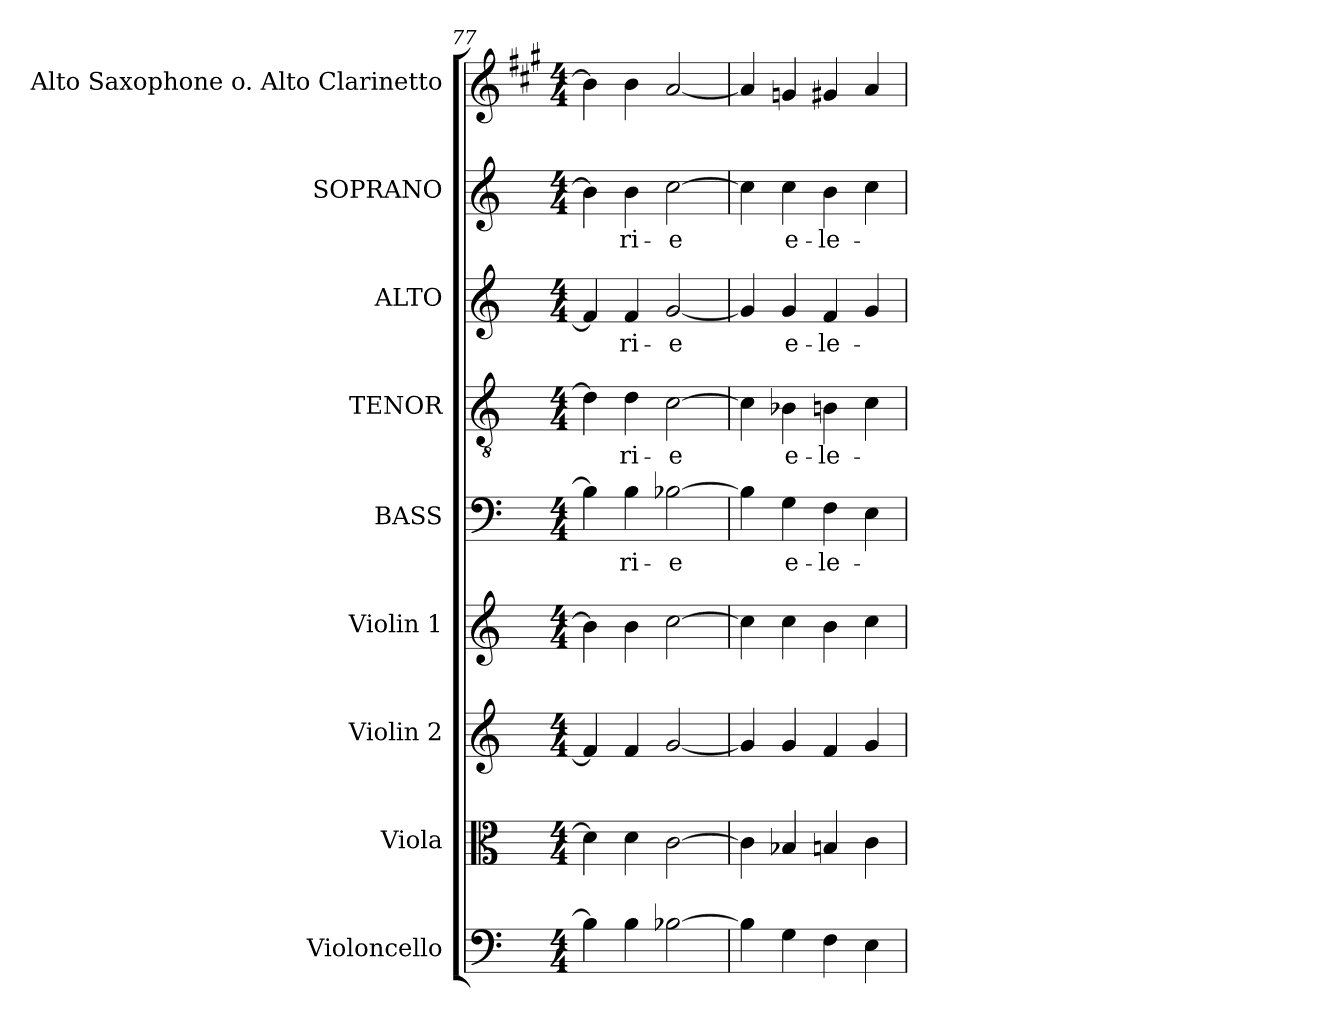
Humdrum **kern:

**kern	**kern	**kern	**kern	**kern	**text	**kern	**text	**kern	**text	**kern	**text	**kern
*part9	*part8	*part7	*part6	*part5	*part5	*part4	*part4	*part3	*part3	*part2	*part2	*part1
*staff9	*staff8	*staff7	*staff6	*staff5	*staff5	*staff4	*staff4	*staff3	*staff3	*staff2	*staff2	*staff1
*I"Violoncello	*I"Viola	*I"Violin 2	*I"Violin 1	*I"BASS	*	*I"TENOR	*	*I"ALTO	*	*I"SOPRANO	*	*I"Alto Saxophone o. Alto Clarinetto
*I'Vc.	*I'Vla.	*I'Vln. 2	*I'Vln. 1	*I'B.	*	*I'T.	*	*I'A.	*	*I'S.	*	*I'Alto Sax. o. Alto Clar.
*clefF4	*clefC3	*clefG2	*clefG2	*clefF4	*	*clefGv2	*	*clefG2	*	*clefG2	*	*clefG2
*	*	*	*	*	*	*ITrd7c12	*	*	*	*	*	*ITrd5c9
*k[]	*k[]	*k[]	*k[]	*k[]	*	*k[]	*	*k[]	*	*k[]	*	*k[]
*C:	*C:	*C:	*C:	*C:	*	*C:	*	*C:	*	*C:	*	*C:
*M4/4	*M4/4	*M4/4	*M4/4	*M4/4	*	*M4/4	*	*M4/4	*	*M4/4	*	*M4/4
=77	=77	=77	=77	=77	=77	=77	=77	=77	=77	=77	=77	=77
4Bi\]	4di\]	4fi/]	4bi\]	4Bi\]	.	4Di\]	.	4fi/]	.	4bi\]	.	4di\]
!	!	!	!	!	!LO:LY:b:color=#000000	!	!	!	!	!	!	!
!	!	!	!	!	!	!	!LO:LY:b:color=#000000	!	!	!	!	!
!	!	!	!	!	!	!	!	!	!LO:LY:b:color=#000000	!	!	!
!	!	!	!	!	!	!	!	!	!	!	!LO:LY:b:color=#000000	!
4Bi\	4di\	4fi/	4bi\	4Bi\	-ri-	4Di\	-ri-	4fi/	-ri-	4bi\	-ri-	4di\
!	!	!	!	!	!LO:LY:b:color=#000000	!	!	!	!	!	!	!
!	!	!	!	!	!	!	!LO:LY:b:color=#000000	!	!	!	!	!
!	!	!	!	!	!	!	!	!	!LO:LY:b:color=#000000	!	!	!
!	!	!	!	!	!	!	!	!	!	!	!LO:LY:b:color=#000000	!
[>2B-Xi\	[>2ci\	[<2gi/	[>2cci\	[>2B-Xi\	-e	[>2Ci\	-e	[<2gi/	-e	[>2cci\	-e	[<2ci/
=78	=78	=78	=78	=78	=78	=78	=78	=78	=78	=78	=78	=78
4B-i\]	4ci\]	4gi/]	4cci\]	4B-i\]	.	4Ci\]	.	4gi/]	.	4cci\]	.	4ci/]
!	!	!	!	!	!LO:LY:b:color=#000000	!	!	!	!	!	!	!
!	!	!	!	!	!	!	!LO:LY:b:color=#000000	!	!	!	!	!
!	!	!	!	!	!	!	!	!	!LO:LY:b:color=#000000	!	!	!
!	!	!	!	!	!	!	!	!	!	!	!LO:LY:b:color=#000000	!
4Gi\	4B-Xi/	4gi/	4cci\	4Gi\	e-	4BB-Xi\	e-	4gi/	e-	4cci\	e-	4B-Xi/
!	!	!	!	!	!LO:LY:b:color=#000000	!	!	!	!	!	!	!
!	!	!	!	!	!	!	!LO:LY:b:color=#000000	!	!	!	!	!
!	!	!	!	!	!	!	!	!	!LO:LY:b:color=#000000	!	!	!
!	!	!	!	!	!	!	!	!	!	!	!LO:LY:b:color=#000000	!
4Fi\	4Bni/	4fi/	4bi\	4Fi\	-le-	4BBni\	-le-	4fi/	-le-	4bi\	-le-	4Bni/
4Ei\	4ci\	4gi/	4cci\	4Ei\	.	4Ci\	.	4gi/	.	4cci\	.	4ci/
=	=	=	=	=	=	=	=	=	=	=	=	=
*-	*-	*-	*-	*-	*-	*-	*-	*-	*-	*-	*-	*-
